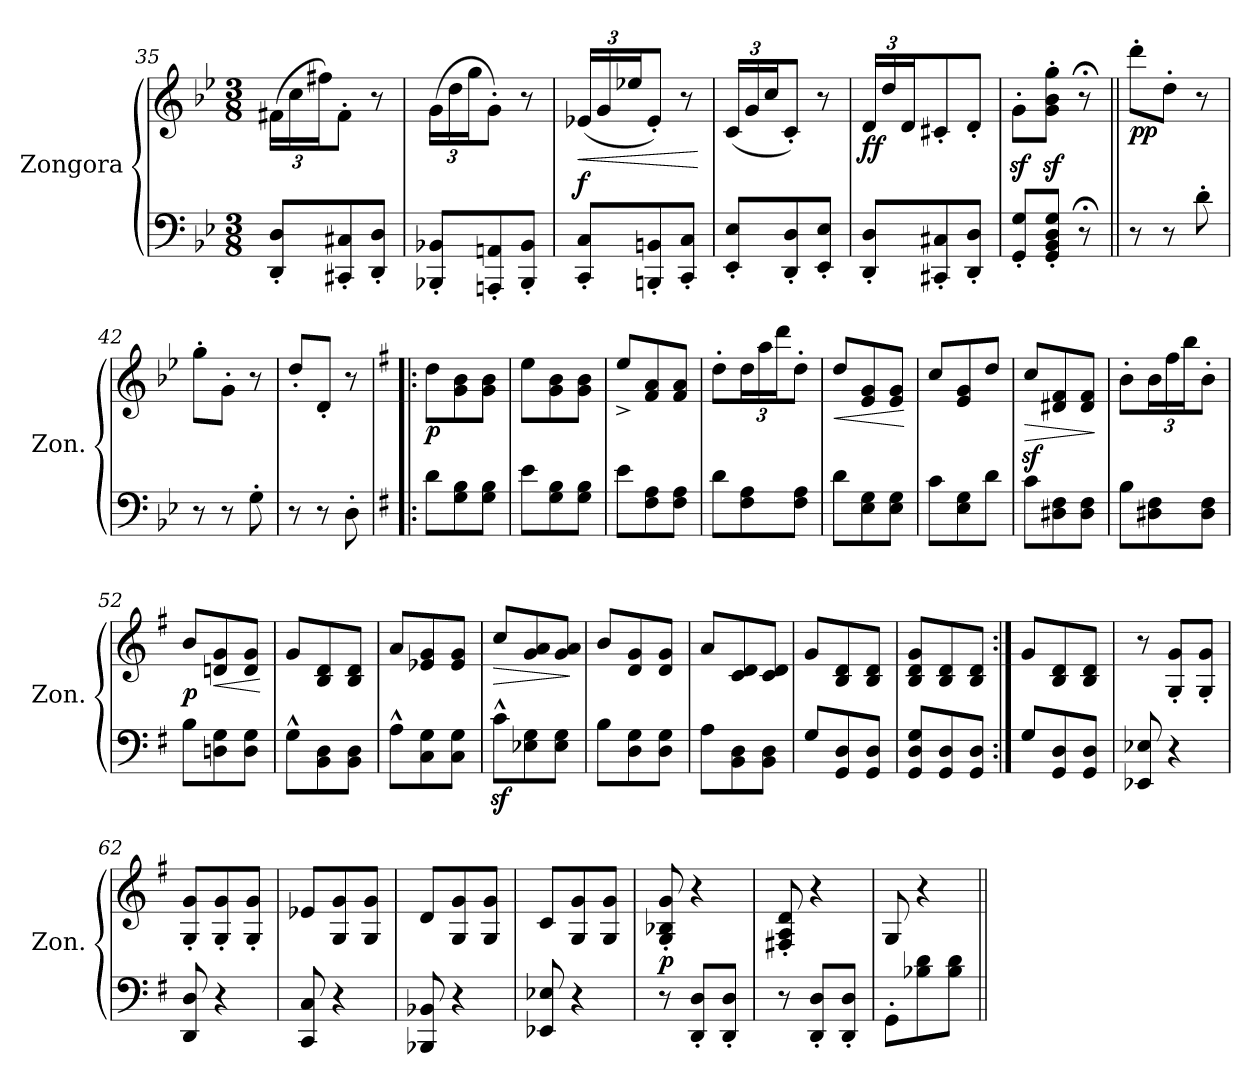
**kern	**kern	**dynam
*part1	*part1	*part1
*staff2	*staff1	*staff1/2
*I"Zongora	*	*
*I'Zon.	*	*
*clefF4	*clefG2	*
*k[b-e-]	*k[b-e-]	*
*M3/8	*M3/8	*
*	*Xbrackettup	*
=35	=35	=35
8DD/' 8D/'L	(>24f#X\LL	.
.	24cc\	.
.	24ff#X\J)	.
8CC#X/' 8C#X/'	8f#'\J	.
8DD/' 8D/'J	8r	.
=36	=36	=36
8BBB-X/' 8BB-X/'L	(>24g\LL	.
.	24dd\	.
.	24gg\J	.
8AAAn/' 8AAn/'	8g'\J)	.
8BBB-/' 8BB-/'J	8r	.
=37	=37	=37
!	!	!LO:HP:b
!	!	!LO:DY:n=1:a=2
8CC/' 8C/'L	(<24e-X/LL	< f
.	24g/	.
.	24ee-X/J	.
8BBBn/' 8BBn/'	8e-'/J)	.
8CC/' 8C/'J	8r	.
.	.	[
=38	=38	=38
8EE-/' 8E-/'L	(<24c/LL	.
.	24g/	.
.	24cc/J	.
8DD/' 8D/'	8c'/J)	.
8EE-/' 8E-/'J	8r	.
=39	=39	=39
!	!	!LO:DY:b
8DD/' 8D/'L	24d/LL	ff
.	24dd/	.
.	24d/J	.
8CC#X/' 8C#X/'	8c#X'/	.
8DD/' 8D/'J	8d'/J	.
=40	=40	=40
8GG/' 8G/'L	8gz<'\L	.
8GG/' 8BB-/' 8D/' 8G/'J	8g\z<' 8b-\z<' 8gg\z<'J	.
8r;<	8r;<	.
!!LO:LB:g=z
=41||	=41||	=41||
!	!	!LO:DY:b
8r	8ddd'\L	pp
8r	8dd'\J	.
8d'\	8r	.
=42	=42	=42
8r	8gg'\L	.
8r	8g'\J	.
8G'\	8r	.
=43	=43	=43
8r	8dd'/L	.
8r	8d'/J	.
8D'\	8r	.
=44!|:	=44!|:	=44!|:
*k[f#]	*k[f#]	*
!	!	!LO:DY:b
8d\L	8dd\L	p
8G\ 8B\	8g\ 8b\	.
8G\ 8B\J	8g\ 8b\J	.
=45	=45	=45
8e\L	8ee\L	.
8G\ 8B\	8g\ 8b\	.
8G\ 8B\J	8g\ 8b\J	.
=46	=46	=46
8e\L	8ee^/L	.
8F#\ 8A\	8f#/ 8a/	.
8F#\ 8A\J	8f#/ 8a/J	.
=47	=47	=47
8d\L	8dd'\L	.
8F#\ 8A\	24dd\L	.
.	24aa\	.
.	24ddd\J	.
8F#\ 8A\J	8dd'\J	.
=48	=48	=48
!	!	!LO:HP:b
8d\L	8dd/L	<
8E\ 8G\	8e/ 8g/	.
8E\ 8G\J	8e/ 8g/J	.
.	.	[
=49	=49	=49
8c\L	8cc/L	.
8E\ 8G\	8e/ 8g/	.
8d\J	8dd/J	.
=50	=50	=50
!	!	!LO:HP:b
8c\L	8ccz</L	>
8D#X\ 8F#\	8d#X/ 8f#/	.
8D#\ 8F#\J	8d#/ 8f#/J	.
.	.	]
=51	=51	=51
8B\L	8b'\L	.
8D#X\ 8F#\	24b\L	.
.	24ff#\	.
.	24bb\J	.
8D#\ 8F#\J	8b'\J	.
!!LO:LB:g=z
=52	=52	=52
!	!	!LO:DY:b
8B\L	8b/L	p
!	!	!LO:HP:b
8Dn\ 8G\	8dn/ 8g/	<
8D\ 8G\J	8d/ 8g/J	.
.	.	[
=53	=53	=53
8G^^\L	8g/L	.
8BB\ 8D\	8B/ 8d/	.
8BB\ 8D\J	8B/ 8d/J	.
=54	=54	=54
8A^^\L	8a/L	.
8C\ 8G\	8e-X/ 8g/	.
8C\ 8G\J	8e-/ 8g/J	.
=55	=55	=55
!	!	!LO:HP:b
8cz>^^\L	8cc/L	>
8E-X\ 8G\	8g/ 8a/	.
8E-\ 8G\J	8g/ 8a/J	.
.	.	]
=56	=56	=56
8B\L	8b/L	.
8D\ 8G\	8d/ 8g/	.
8D\ 8G\J	8d/ 8g/J	.
=57	=57	=57
8A\L	8a/L	.
8BB\ 8D\	8c/ 8d/	.
8BB\ 8D\J	8c/ 8d/J	.
=58	=58	=58
8G/L	8g/L	.
8GG/ 8D/	8B/ 8d/	.
8GG/ 8D/J	8B/ 8d/J	.
=59	=59	=59
8GG/ 8D/ 8G/L	8B/ 8d/ 8g/L	.
8GG/ 8D/	8B/ 8d/	.
8GG/ 8D/J	8B/ 8d/J	.
=60:|!	=60:|!	=60:|!
8G/L	8g/L	.
8GG/ 8D/	8B/ 8d/	.
8GG/ 8D/J	8B/ 8d/J	.
=61	=61	=61
8EE-X/ 8E-X/	8r	.
4r	8G/' 8g/'L	.
.	8G/' 8g/'J	.
=62	=62	=62
8DD/ 8D/	8G/' 8g/'L	.
4r	8G/' 8g/'	.
.	8G/' 8g/'J	.
!!LO:LB:g=z
=63	=63	=63
8CC/ 8C/	8e-X/L	.
4r	8G/ 8g/	.
.	8G/ 8g/J	.
=64	=64	=64
8BBB-X/ 8BB-X/	8d/L	.
4r	8G/ 8g/	.
.	8G/ 8g/J	.
=65	=65	=65
8EE-X/ 8E-X/	8c/L	.
4r	8G/ 8g/	.
.	8G/ 8g/J	.
=66	=66	=66
!	!	!LO:DY:a=2
8r	8G/' 8B-X/' 8g/'	p
8DD/' 8D/'L	4r	.
8DD/' 8D/'J	.	.
=67	=67	=67
8r	8F#X/' 8A/' 8d/'	.
8DD/' 8D/'L	4r	.
8DD/' 8D/'J	.	.
=68	=68	=68
8GG'\L	8G/	.
8B-X\ 8d\	4r	.
8B-\ 8d\J	.	.
=||	=||	=||
*-	*-	*-
